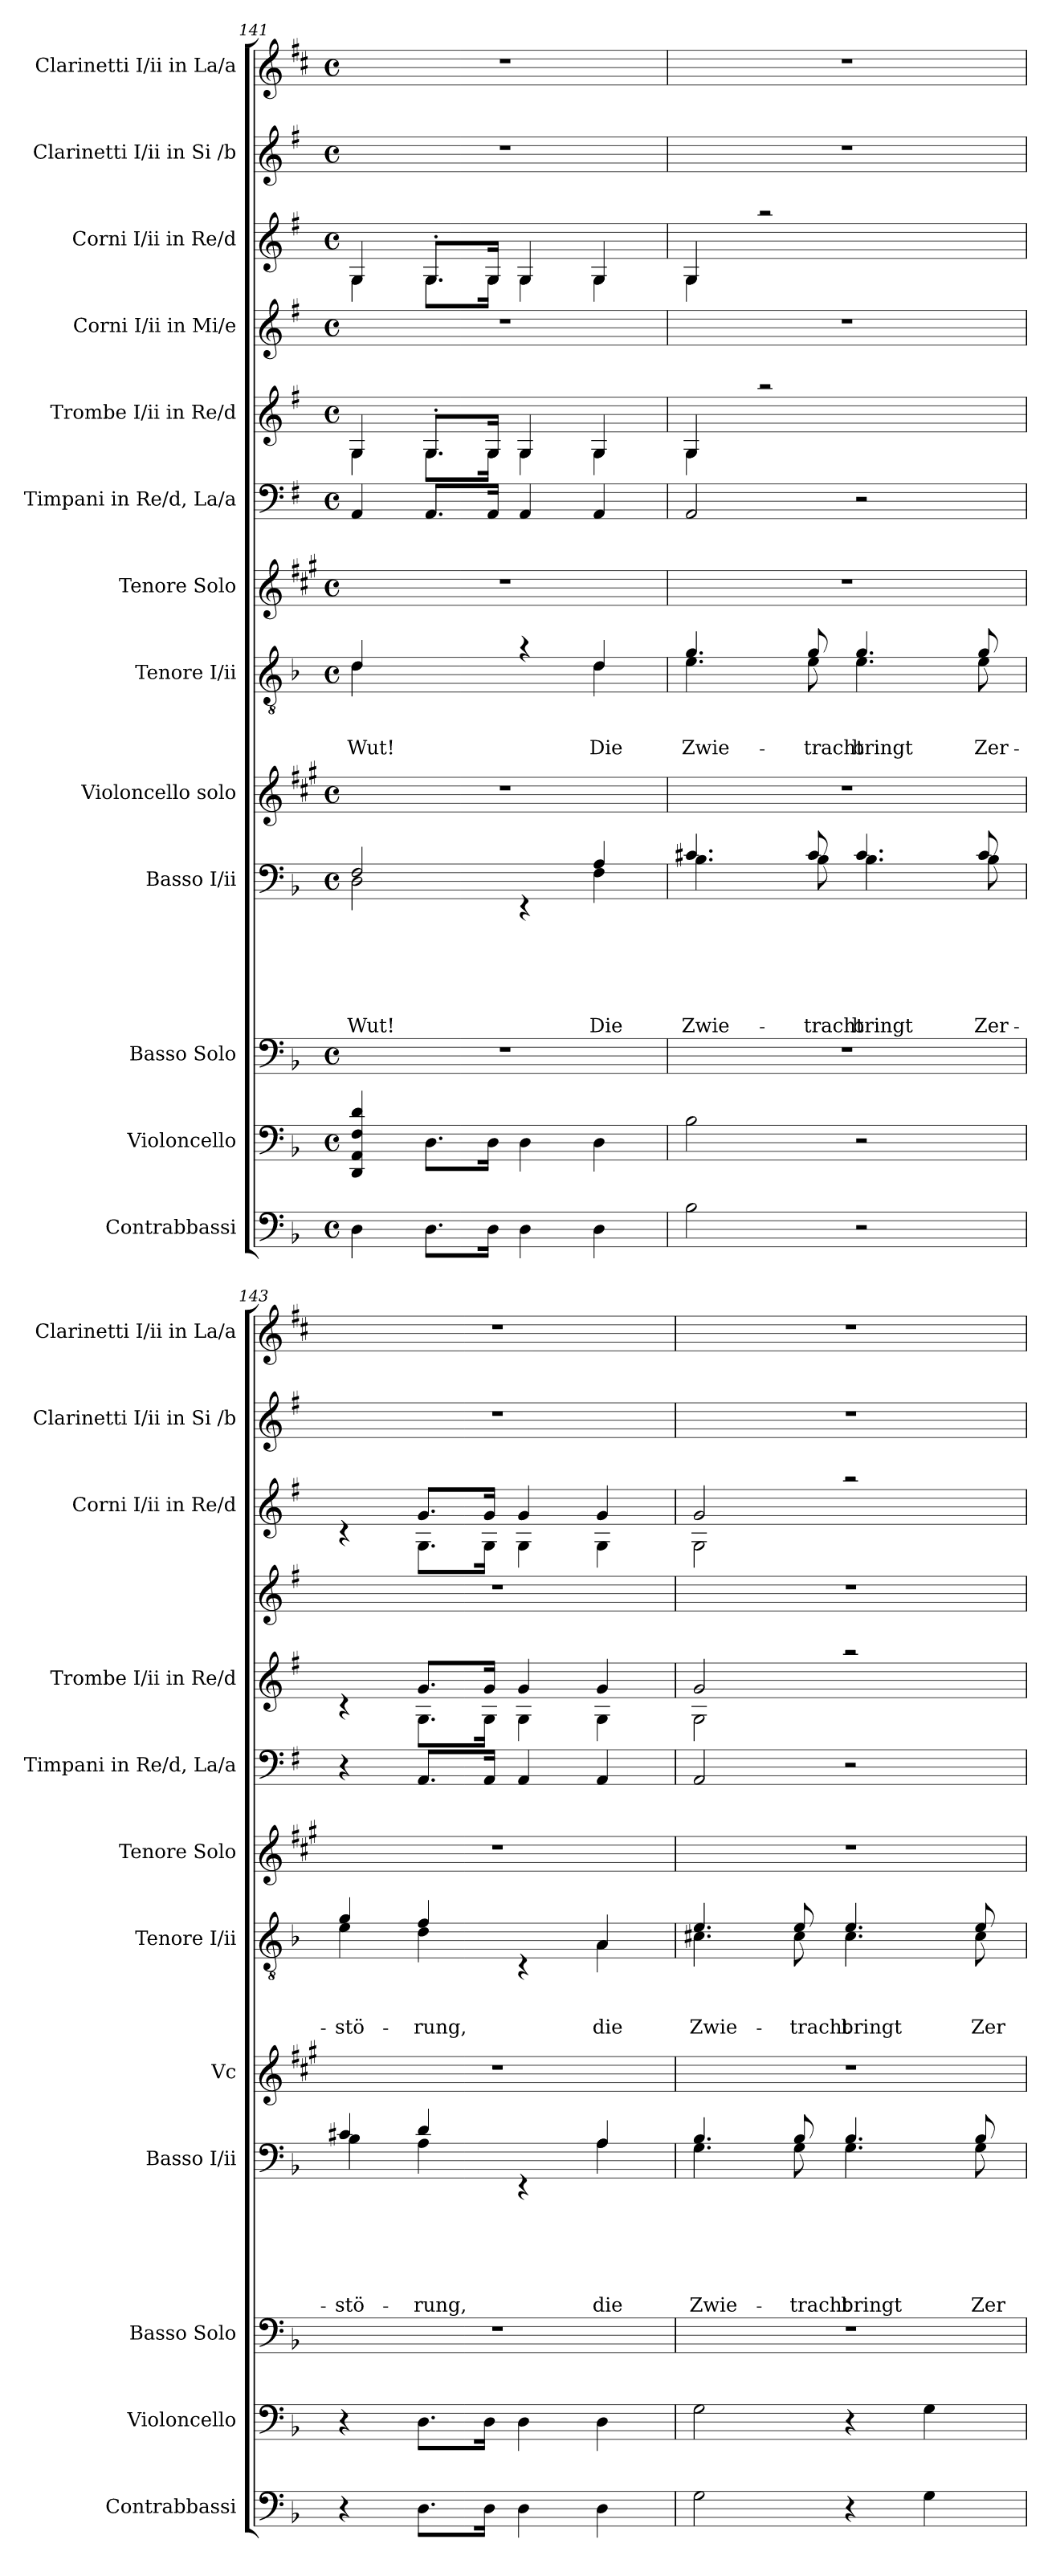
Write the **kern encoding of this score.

**kern	**kern	**kern	**kern	**text	**text	**text	**text	**text	**text	**kern	**kern	**text	**text	**text	**kern	**kern	**kern	**kern	**kern	**kern	**kern
*part13	*part12	*part11	*part10	*part10	*part10	*part10	*part10	*part10	*part10	*part9	*part8	*part8	*part8	*part8	*part7	*part6	*part5	*part4	*part3	*part2	*part1
*staff13	*staff12	*staff11	*staff10	*staff10	*staff10	*staff10	*staff10	*staff10	*staff10	*staff9	*staff8	*staff8	*staff8	*staff8	*staff7	*staff6	*staff5	*staff4	*staff3	*staff2	*staff1
*I"Contrabbassi	*I"Violoncello	*I"Basso Solo	*I"Basso I/ii	*	*	*	*	*	*	*I"Violoncello solo	*I"Tenore I/ii	*	*	*	*I"Tenore Solo	*I"Timpani in Re/d, La/a	*I"Trombe I/ii in Re/d	*I"Corni I/ii in Mi/e	*I"Corni I/ii in Re/d	*I"Clarinetti I/ii in Si /b	*I"Clarinetti I/ii in La/a
*I'Contrabbassi	*I'Violoncello	*I'Basso Solo	*I'Basso I/ii	*	*	*	*	*	*	*I'Vc	*I'Tenore I/ii	*	*	*	*I'Tenore Solo	*I'Timpani in Re/d, La/a	*I'Trombe I/ii in Re/d	*	*I'Corni I/ii in Re/d	*I'Clarinetti I/ii in Si /b	*I'Clarinetti I/ii in La/a
*clefF4	*clefF4	*clefF4	*clefF4	*	*	*	*	*	*	*clefG2	*clefGv2	*	*	*	*clefG2	*clefF4	*clefG2	*clefG2	*clefG2	*clefG2	*clefG2
*ITrd-2c-3	*ITrd-2c-3	*ITrd3c5	*ITrd-2c-3	*	*	*	*	*	*	*ITrd-2c-3	*ITrd-2c-3	*	*	*	*ITrd-2c-3	*ITrd-3c-5	*ITrd-3c-5	*ITrd4c7	*ITrd-3c-5	*ITrd-3c-5	*ITrd1c2
*k[b-e-a-d-]	*k[b-e-a-d-]	*k[]	*k[b-e-a-d-]	*	*	*	*	*	*	*k[]	*k[b-e-a-d-]	*	*	*	*k[]	*k[]	*k[]	*k[]	*k[]	*k[]	*k[]
*A-:	*A-:	*C:	*A-:	*	*	*	*	*	*	*C:	*A-:	*	*	*	*C:	*C:	*C:	*C:	*C:	*C:	*C:
*M4/4	*M4/4	*M4/4	*M4/4	*	*	*	*	*	*	*M4/4	*M4/4	*	*	*	*M4/4	*M4/4	*M4/4	*M4/4	*M4/4	*M4/4	*M4/4
*met(c)	*met(c)	*met(c)	*met(c)	*	*	*	*	*	*	*met(c)	*met(c)	*	*	*	*met(c)	*met(c)	*met(c)	*met(c)	*met(c)	*met(c)	*met(c)
=141	=141	=141	=141	=141	=141	=141	=141	=141	=141	=141	=141	=141	=141	=141	=141	=141	=141	=141	=141	=141	=141
!	!	!	!	!	!	!	!	!	!LO:LY:b	!	!	!	!	!LO:LY:b	!	!	!	!	!	!	!
*	*	*	*^	*	*	*	*	*	*	*	*^	*	*	*	*	*	*^	*	*^	*	*
4F\	4FF/ 4C/ 4A-/ 4f/	1r	2A-/	2F\	.	.	.	.	.	Wut!	1r	4f/	4f\	.	.	Wut!	1r	4D/	4c/	4c\	1r	4c/	4c\	1r	1r
8.F\L	8.F\L	.	.	.	.	.	.	.	.	.	.	4ryy	2ryy	.	.	.	.	8.D/L	8.c'>/L	8.c\L	.	8.c'>/L	8.c\L	.	.
16F\Jk	16F\Jk	.	.	.	.	.	.	.	.	.	.	.	.	.	.	.	.	16D/Jk	16c/Jk	16c\Jk	.	16c/Jk	16c\Jk	.	.
4F\	4F\	.	4ryy	4rEE	.	.	.	.	.	.	.	4ra	.	.	.	.	.	4D/	4c/	4c\	.	4c/	4c\	.	.
!	!	!	!	!	!	!	!	!	!	!LO:LY:b	!	!	!	!	!	!LO:LY:b	!	!	!	!	!	!	!	!	!
4F\	4F\	.	4c/	4A-\	.	.	.	.	.	Die	.	4f\	4f/	.	.	Die	.	4D/	4c/	4c\	.	4c/	4c\	.	.
=142	=142	=142	=142	=142	=142	=142	=142	=142	=142	=142	=142	=142	=142	=142	=142	=142	=142	=142	=142	=142	=142	=142	=142	=142	=142
!	!	!	!	!	!	!	!	!	!	!LO:LY:b	!	!	!	!	!	!LO:LY:b	!	!	!	!	!	!	!	!	!
2d-\	2d-\	1r	4.en/	4.d-\	.	.	.	.	.	Zwie-	1r	4.b-/	4.g\	.	.	Zwie-	1r	2D/	4c/	4c\	1r	4c/	4c\	1r	1r
.	.	.	.	.	.	.	.	.	.	.	.	.	.	.	.	.	.	.	2raa	4ryy	.	2raa	4ryy	.	.
!	!	!	!	!	!	!	!	!	!	!LO:LY:b	!	!	!	!	!	!LO:LY:b	!	!	!	!	!	!	!	!	!
.	.	.	8e/	8d-\	.	.	.	.	.	-tracht	.	8b-/	8g\	.	.	-tracht	.	.	.	.	.	.	.	.	.
!	!	!	!	!	!	!	!	!	!	!LO:LY:b	!	!	!	!	!	!LO:LY:b	!	!	!	!	!	!	!	!	!
2r	2r	.	4.e/	4.d-\	.	.	.	.	.	bringt	.	4.b-/	4.g\	.	.	bringt	.	2r	.	2ryy	.	.	2ryy	.	.
.	.	.	.	.	.	.	.	.	.	.	.	.	.	.	.	.	.	.	4ryy	.	.	4ryy	.	.	.
!	!	!	!	!	!	!	!	!	!	!LO:LY:b	!	!	!	!	!	!LO:LY:b	!	!	!	!	!	!	!	!	!
.	.	.	8e/	8d-\	.	.	.	.	.	Zer-	.	8b-/	8g\	.	.	Zer-	.	.	.	.	.	.	.	.	.
=143	=143	=143	=143	=143	=143	=143	=143	=143	=143	=143	=143	=143	=143	=143	=143	=143	=143	=143	=143	=143	=143	=143	=143	=143	=143
!	!	!	!	!	!	!	!	!	!	!LO:LY:b	!	!	!	!	!	!LO:LY:b	!	!	!	!	!	!	!	!	!
4r	4r	1r	4en/	4d-\	.	.	.	.	.	-stö-	1r	4b-/	4g\	.	.	-stö-	1r	4r	4ryy	4rc	1r	4ryy	4rc	1r	1r
!	!	!	!	!	!	!	!	!	!	!LO:LY:b	!	!	!	!	!	!LO:LY:b	!	!	!	!	!	!	!	!	!
8.F\L	8.F\L	.	4f/	4c\	.	.	.	.	.	-rung,	.	4a-/	4f\	.	.	-rung,	.	8.D/L	8.cc/L	8.c\L	.	8.cc/L	8.c\L	.	.
16F\Jk	16F\Jk	.	.	.	.	.	.	.	.	.	.	.	.	.	.	.	.	16D/Jk	16cc/Jk	16c\Jk	.	16cc/Jk	16c\Jk	.	.
4F\	4F\	.	4ryy	4rEE	.	.	.	.	.	.	.	4ryy	4rC	.	.	.	.	4D/	4cc/	4c\	.	4cc/	4c\	.	.
!	!	!	!	!	!	!	!	!	!	!LO:LY:b	!	!	!	!	!	!LO:LY:b	!	!	!	!	!	!	!	!	!
4F\	4F\	.	4c/	4c\	.	.	.	.	.	die	.	4c/	4c\	.	.	die	.	4D/	4cc/	4c\	.	4cc/	4c\	.	.
=144	=144	=144	=144	=144	=144	=144	=144	=144	=144	=144	=144	=144	=144	=144	=144	=144	=144	=144	=144	=144	=144	=144	=144	=144	=144
!	!	!	!	!	!	!	!	!	!	!LO:LY:b	!	!	!	!	!	!LO:LY:b	!	!	!	!	!	!	!	!	!
2B-\	2B-\	1r	4.d-/	4.B-\	.	.	.	.	.	Zwie-	1r	4.g/	4.en\	.	.	Zwie-	1r	2D/	2cc/	2c\	1r	2cc/	2c\	1r	1r
!	!	!	!	!	!	!	!	!	!	!LO:LY:b	!	!	!	!	!	!LO:LY:b	!	!	!	!	!	!	!	!	!
.	.	.	8d-/	8B-\	.	.	.	.	.	-tracht	.	8g/	8e\	.	.	-tracht	.	.	.	.	.	.	.	.	.
!	!	!	!	!	!	!	!	!	!	!LO:LY:b	!	!	!	!	!	!LO:LY:b	!	!	!	!	!	!	!	!	!
4r	4r	.	4.d-/	4.B-\	.	.	.	.	.	bringt	.	4.g/	4.e\	.	.	bringt	.	2r	2raa	2ryy	.	2raa	2ryy	.	.
4B-\	4B-\	.	.	.	.	.	.	.	.	.	.	.	.	.	.	.	.	.	.	.	.	.	.	.	.
!	!	!	!	!	!	!	!	!	!	!LO:LY:b	!	!	!	!	!	!LO:LY:b	!	!	!	!	!	!	!	!	!
.	.	.	8d-/	8B-\	.	.	.	.	.	Zer-	.	8g/	8e\	.	.	Zer-	.	.	.	.	.	.	.	.	.
*	*	*	*v	*v	*	*	*	*	*	*	*	*v	*v	*	*	*	*	*	*v	*v	*	*v	*v	*	*
=	=	=	=	=	=	=	=	=	=	=	=	=	=	=	=	=	=	=	=	=	=
*-	*-	*-	*-	*-	*-	*-	*-	*-	*-	*-	*-	*-	*-	*-	*-	*-	*-	*-	*-	*-	*-
